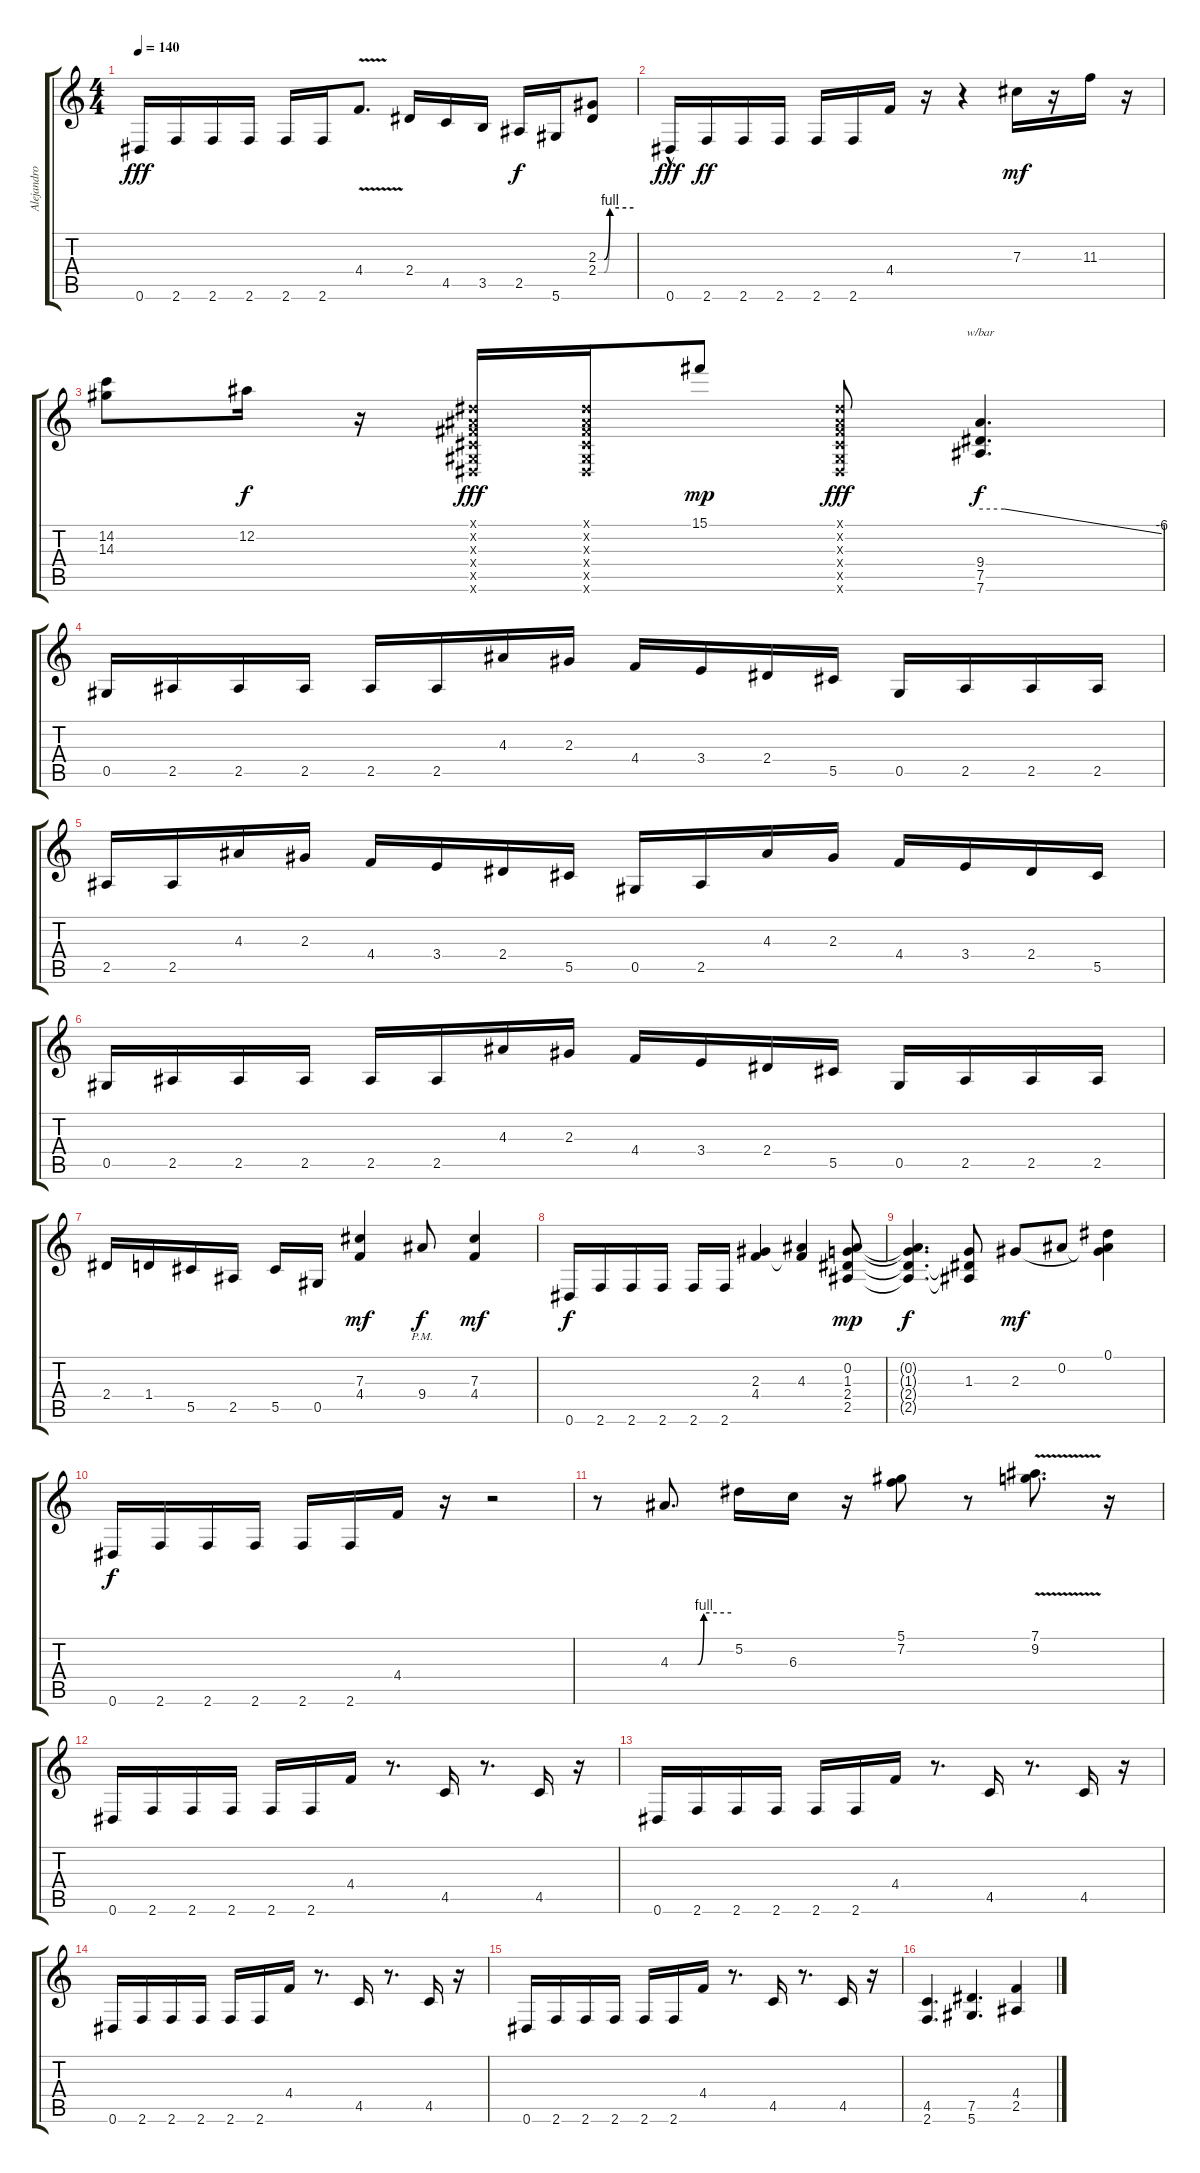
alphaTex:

\track ("Alejandro Siva" "Alejandro ") {instrument distortionguitar}
\staff {score tabs}
\tuning (Eb4 Bb3 Gb3 Db3 Ab2 Eb2) {hide}
\ts (4 4)
\tempo 140
\clef g2
\ks c
0.6.16{dy fff} 2.6.16 2.6.16 2.6.16 2.6.16 2.6.16 4.4{v}.8{d} 2.4.16 4.5.16 3.5.16 2.5.16{dy f} 5.6.16 (2.3{be (custom 0 0 10 0 20 4 60 4)} 2.4{be (custom 0 0 10 0 20 4 60 4)}).8 |
0.6{hac}.16{dy fff} 2.6.16{dy ff} 2.6.16 2.6.16 2.6.16 2.6.16 4.4.16 r.16 r.4 7.3.16{dy mf} r.16 11.3.16 r.16 |
(14.2 14.3).8 12.2.16{dy f} r.16 (0.1{x} 0.2{x} 0.3{x} 0.4{x} 0.5{x} 0.6{x}).16{dy fff} (0.1{x} 0.2{x} 0.3{x} 0.4{x} 0.5{x} 0.6{x}).16 15.1.8{dy mp} (0.1{x} 0.2{x} 0.3{x} 0.4{x} 0.5{x} 0.6{x}).8{dy fff} (9.4 7.5 7.6).4{d tbe (custom default 0 0 8 0 60 -24) dy f} |
0.5.16 2.5.16 2.5.16 2.5.16 2.5.16 2.5.16 4.3.16 2.3.16 4.4.16 3.4.16 2.4.16 5.5.16 0.5.16 2.5.16 2.5.16 2.5.16 |
2.5.16 2.5.16 4.3.16 2.3.16 4.4.16 3.4.16 2.4.16 5.5.16 0.5.16 2.5.16 4.3.16 2.3.16 4.4.16 3.4.16 2.4.16 5.5.16 |
0.5.16 2.5.16 2.5.16 2.5.16 2.5.16 2.5.16 4.3.16 2.3.16 4.4.16 3.4.16 2.4.16 5.5.16 0.5.16 2.5.16 2.5.16 2.5.16 |
2.4.16 1.4.16 5.5.16 2.5.16 5.5.16 0.5.16 (7.3 4.4).4{dy mf} 9.4{pm}.8{dy f} (7.3 4.4).4{dy mf} |
0.6.16{dy f} 2.6.16 2.6.16 2.6.16 2.6.16 2.6.16 (2.3 4.4).4 (4.3 4.4{t}).4 (0.2 1.3 2.4 2.5).8{dy mp} |
(0.2{t} 1.3{t} 2.4{t} 2.5{t}).4{d dy f} (1.3 2.4{t} 2.5{t}).8 2.3.8{dy mf} 0.2.8 (0.1 0.2{t} 2.3{t}).4 |
0.6.16{dy f} 2.6.16 2.6.16 2.6.16 2.6.16 2.6.16 4.4.16 r.16 r.2 |
r.8 4.3{be (custom 0 0 27 0 33 4 60 4)}.8{d} 5.2.16 6.3.16 r.16 (5.1 7.2).8 r.8 (7.1{v} 9.2{v}).8{d} r.16 |
0.6.16 2.6.16 2.6.16 2.6.16 2.6.16 2.6.16 4.4.16 r.8{d} 4.5.16 r.8{d} 4.5.16 r.16 |
0.6.16 2.6.16 2.6.16 2.6.16 2.6.16 2.6.16 4.4.16 r.8{d} 4.5.16 r.8{d} 4.5.16 r.16 |
0.6.16 2.6.16 2.6.16 2.6.16 2.6.16 2.6.16 4.4.16 r.8{d} 4.5.16 r.8{d} 4.5.16 r.16 |
0.6.16 2.6.16 2.6.16 2.6.16 2.6.16 2.6.16 4.4.16 r.8{d} 4.5.16 r.8{d} 4.5.16 r.16 |
(4.5 2.6).4{d} (7.5 5.6).4{d} (4.4 2.5).4
